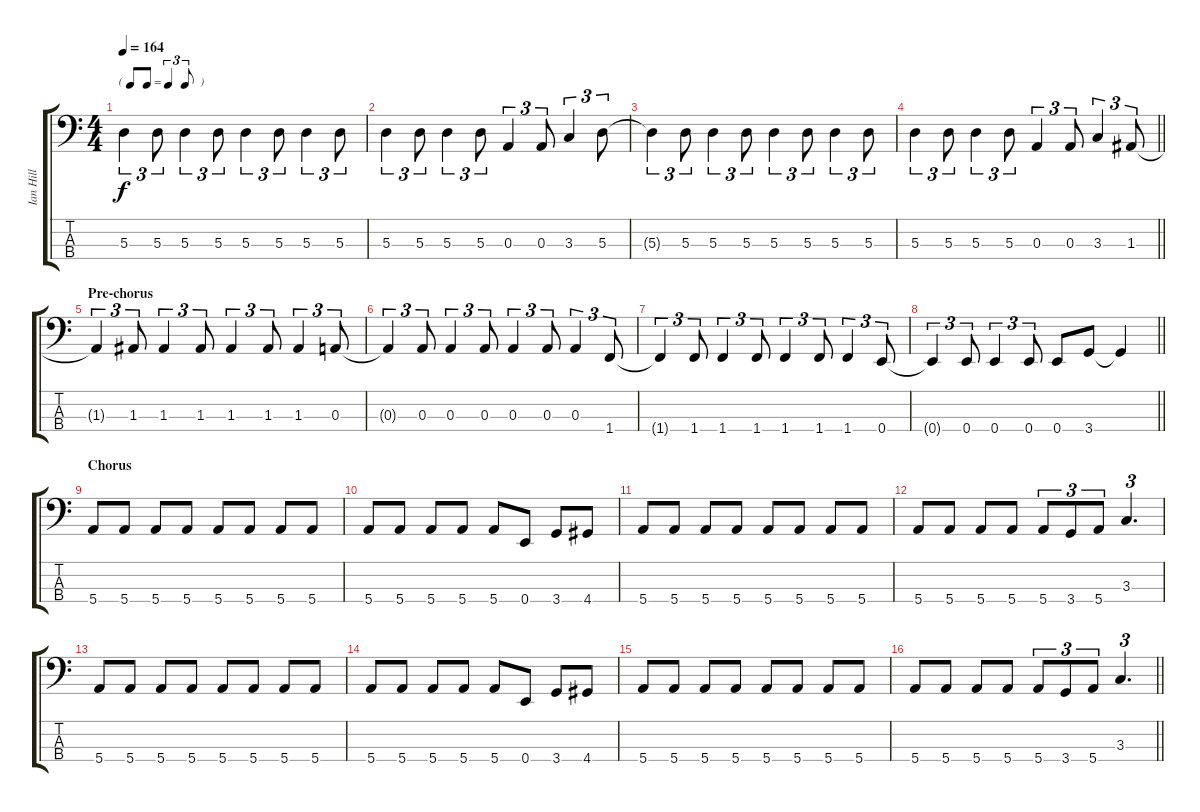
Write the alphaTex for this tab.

\track ("Ian Hill" "Ian Hill") {instrument electricbasspick}
\staff {score tabs}
\tuning (G2 D2 A1 E1) {hide}
\ts (4 4)
\tf triplet8th
\tempo 164
\clef f4
\ks c
5.3{t}.4{tu (3 2) dy f} 5.3.8{tu (3 2)} 5.3.4{tu (3 2)} 5.3.8{tu (3 2)} 5.3.4{tu (3 2)} 5.3.8{tu (3 2)} 5.3.4{tu (3 2)} 5.3.8{tu (3 2)} |
5.3.4{tu (3 2)} 5.3.8{tu (3 2)} 5.3.4{tu (3 2)} 5.3.8{tu (3 2)} 0.3.4{tu (3 2)} 0.3.8{tu (3 2)} 3.3.4{tu (3 2)} 5.3.8{tu (3 2)} |
5.3{t}.4{tu (3 2)} 5.3.8{tu (3 2)} 5.3.4{tu (3 2)} 5.3.8{tu (3 2)} 5.3.4{tu (3 2)} 5.3.8{tu (3 2)} 5.3.4{tu (3 2)} 5.3.8{tu (3 2)} |
\barLineRight lightlight
5.3.4{tu (3 2)} 5.3.8{tu (3 2)} 5.3.4{tu (3 2)} 5.3.8{tu (3 2)} 0.3.4{tu (3 2)} 0.3.8{tu (3 2)} 3.3.4{tu (3 2)} 1.3.8{tu (3 2)} |
\section ("" "Pre-chorus")
1.3{t}.4{tu (3 2)} 1.3.8{tu (3 2)} 1.3.4{tu (3 2)} 1.3.8{tu (3 2)} 1.3.4{tu (3 2)} 1.3.8{tu (3 2)} 1.3.4{tu (3 2)} 0.3.8{tu (3 2)} |
0.3{t}.4{tu (3 2)} 0.3.8{tu (3 2)} 0.3.4{tu (3 2)} 0.3.8{tu (3 2)} 0.3.4{tu (3 2)} 0.3.8{tu (3 2)} 0.3.4{tu (3 2)} 1.4.8{tu (3 2)} |
1.4{t}.4{tu (3 2)} 1.4.8{tu (3 2)} 1.4.4{tu (3 2)} 1.4.8{tu (3 2)} 1.4.4{tu (3 2)} 1.4.8{tu (3 2)} 1.4.4{tu (3 2)} 0.4.8{tu (3 2)} |
\barLineRight lightlight
0.4{t}.4{tu (3 2)} 0.4.8{tu (3 2)} 0.4.4{tu (3 2)} 0.4.8{tu (3 2)} 0.4.8 3.4.8 3.4{t}.4 |
\section ("" "Chorus")
5.4.8 5.4.8 5.4.8 5.4.8 5.4.8 5.4.8 5.4.8 5.4.8 |
5.4.8 5.4.8 5.4.8 5.4.8 5.4.8 0.4.8 3.4.8 4.4.8 |
5.4.8 5.4.8 5.4.8 5.4.8 5.4.8 5.4.8 5.4.8 5.4.8 |
5.4.8 5.4.8 5.4.8 5.4.8 5.4.8{tu (3 2)} 3.4.8{tu (3 2)} 5.4.8{tu (3 2)} 3.3.4{d tu (3 2)} |
5.4.8 5.4.8 5.4.8 5.4.8 5.4.8 5.4.8 5.4.8 5.4.8 |
5.4.8 5.4.8 5.4.8 5.4.8 5.4.8 0.4.8 3.4.8 4.4.8 |
5.4.8 5.4.8 5.4.8 5.4.8 5.4.8 5.4.8 5.4.8 5.4.8 |
\barLineRight lightlight
5.4.8 5.4.8 5.4.8 5.4.8 5.4.8{tu (3 2)} 3.4.8{tu (3 2)} 5.4.8{tu (3 2)} 3.3.4{d tu (3 2)}
